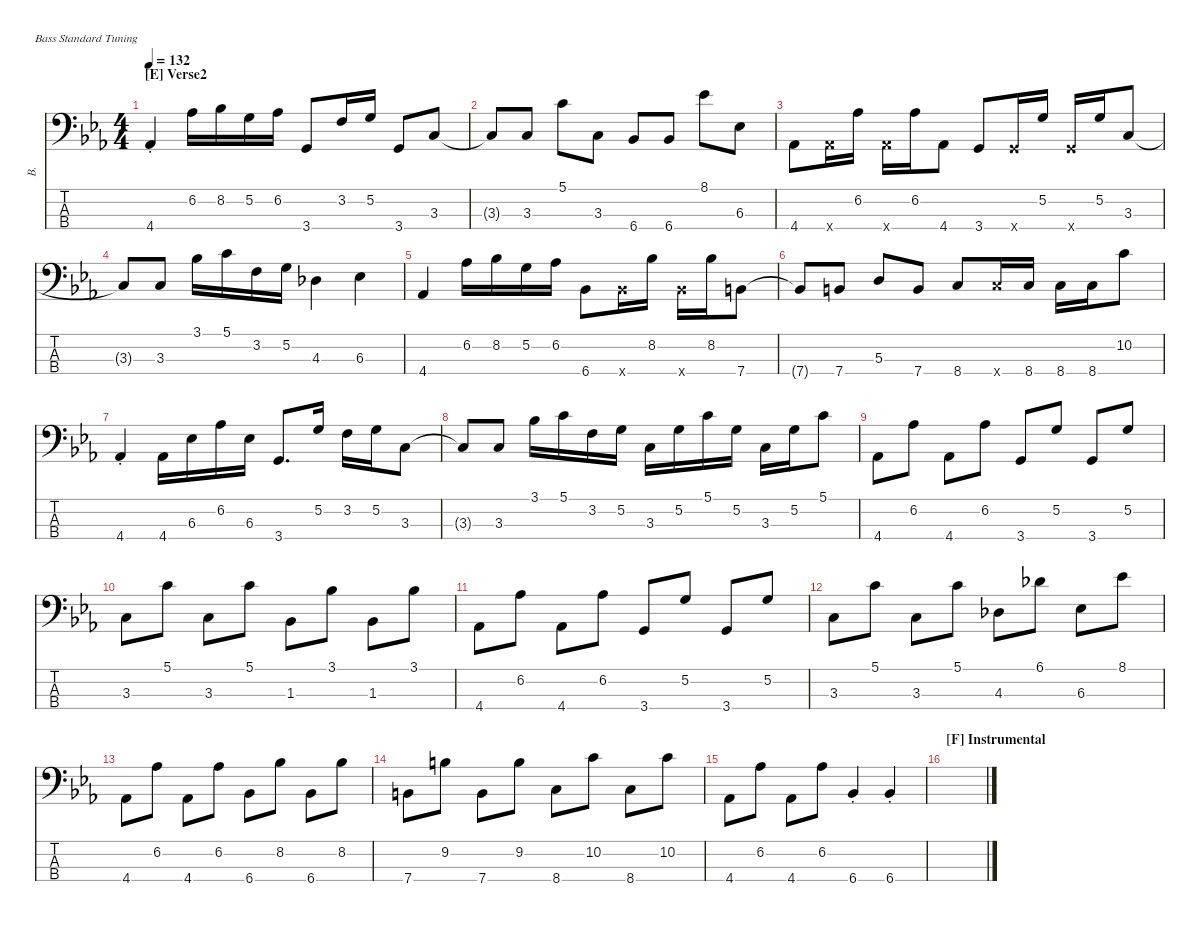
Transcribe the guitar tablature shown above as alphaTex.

\defaultSystemsLayout 4
\hideDynamics
\bracketExtendMode nobrackets
\otherSystemsTrackNameOrientation horizontal
\track ("Bass" "B.") {instrument electricbassfinger}
\staff {score tabs}
\tuning (G2 D2 A1 E1)
\ts (4 4)
\section ("E" "Verse2")
\tempo 132
\clef f4
\ks eb
4.4{st}.4{dy mf} 6.2.16 8.2.16 5.2.16 6.2.16 3.4.8 3.2.16 5.2.16 3.4.8 3.3.8 |
3.3{t}.8 3.3.8 5.1.8 3.3.8 6.4.8 6.4.8 8.1.8 6.3.8 |
4.4.8 4.4{x}.16 6.2.16 4.4{x}.16 6.2.16 4.4.8 3.4.8 3.4{x}.16 5.2.16 3.4{x}.16 5.2.16 3.3.8 |
3.3{t}.8 3.3.8 3.1.16 5.1.16 3.2.16 5.2.16 4.3.4 6.3.4 |
4.4.4 6.2.16 8.2.16 5.2.16 6.2.16 6.4.8 6.4{x}.16 8.2.16 6.4{x}.16 8.2.16 7.4.8 |
7.4{t}.8 7.4.8 5.3.8 7.4.8 8.4.8 8.4{x}.16 8.4.16 8.4.16 8.4.16 10.2.8 |
4.4{st}.4 4.4.16 6.3.16 6.2.16 6.3.16 3.4.8{d} 5.2.16 3.2.16 5.2.16 3.3.8 |
3.3{t}.8 3.3.8 3.1.16 5.1.16 3.2.16 5.2.16 3.3.16 5.2.16 5.1.16 5.2.16 3.3.16 5.2.16 5.1.8 |
4.4.8 6.2.8 4.4.8 6.2.8 3.4.8 5.2.8 3.4.8 5.2.8 |
3.3.8 5.1.8 3.3.8 5.1.8 1.3.8 3.1.8 1.3.8 3.1.8 |
4.4.8 6.2.8 4.4.8 6.2.8 3.4.8 5.2.8 3.4.8 5.2.8 |
3.3.8 5.1.8 3.3.8 5.1.8 4.3.8 6.1.8 6.3.8 8.1.8 |
4.4.8 6.2.8 4.4.8 6.2.8 6.4.8 8.2.8 6.4.8 8.2.8 |
7.4.8 9.2.8 7.4.8 9.2.8 8.4.8 10.2.8 8.4.8 10.2.8 |
4.4.8 6.2.8 4.4.8 6.2.8 6.4{st}.4 6.4{st}.4 |
\section ("F" "Instrumental")
